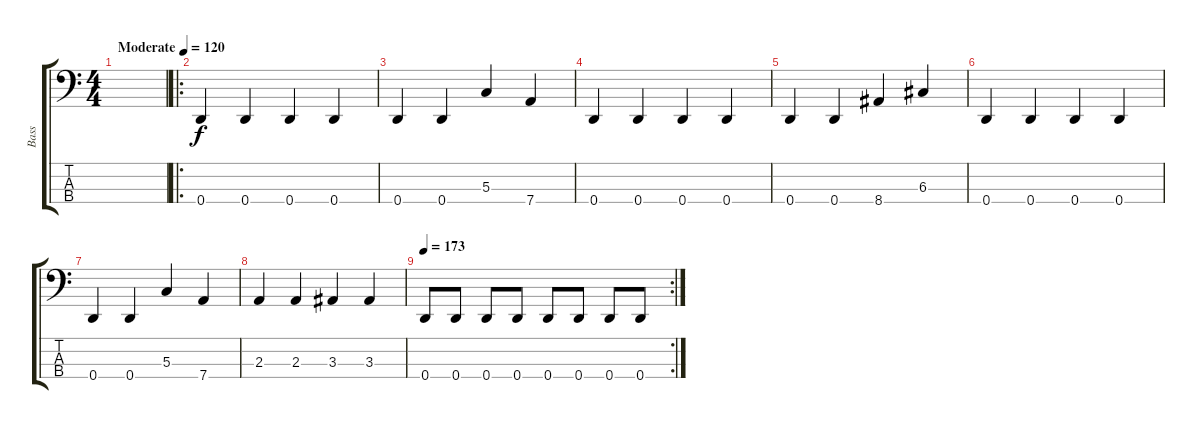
\track ("Bass" "Bass") {instrument synthbass1}
\staff {score tabs}
\tuning (F2 C2 G1 D1) {hide}
\ts (4 4)
\tempo (120 "Moderate")
\tempo 173
\tempo (120 "Moderate")
\clef f4
\ks c
|
\ro
0.4.4 0.4.4 0.4.4 0.4.4 |
0.4.4 0.4.4 5.3.4 7.4.4 |
0.4.4 0.4.4 0.4.4 0.4.4 |
0.4.4 0.4.4 8.4.4 6.3.4 |
0.4.4 0.4.4 0.4.4 0.4.4 |
0.4.4 0.4.4 5.3.4 7.4.4 |
2.3.4 2.3.4 3.3.4 3.3.4 |
\rc 2
\tempo 173
0.4.8 0.4.8 0.4.8 0.4.8 0.4.8 0.4.8 0.4.8 0.4.8
